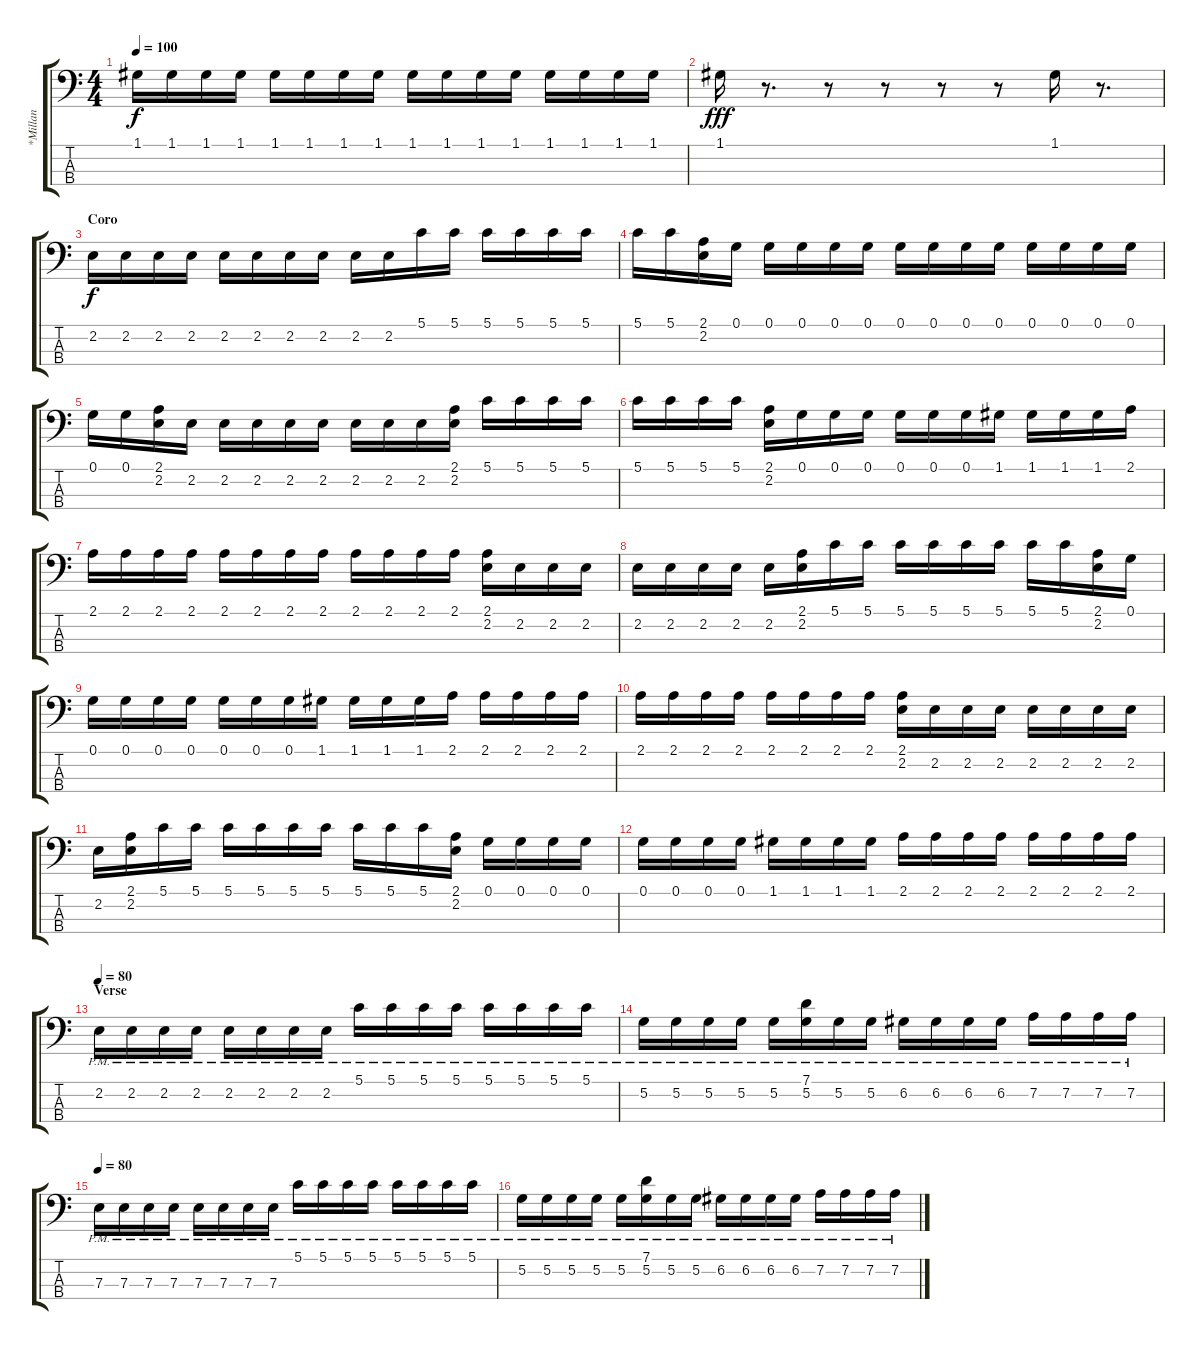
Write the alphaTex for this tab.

\track ("*Millan" "*Millan") {instrument electricbassfinger}
\staff {score tabs}
\tuning (G2 D2 A1 E1) {hide}
\ts (4 4)
\tempo 100
\clef f4
\ks c
1.1.16{dy f} 1.1.16 1.1.16 1.1.16 1.1.16 1.1.16 1.1.16 1.1.16 1.1.16 1.1.16 1.1.16 1.1.16 1.1.16 1.1.16 1.1.16 1.1.16 |
1.1.16{dy fff} r.8{d} r.8 r.8 r.8 r.8 1.1.16 r.8{d} |
\section ("" "Coro")
2.2.16{dy f} 2.2.16 2.2.16 2.2.16 2.2.16 2.2.16 2.2.16 2.2.16 2.2.16 2.2.16 5.1.16 5.1.16 5.1.16 5.1.16 5.1.16 5.1.16 |
5.1.16 5.1.16 (2.1 2.2).16 0.1.16 0.1.16 0.1.16 0.1.16 0.1.16 0.1.16 0.1.16 0.1.16 0.1.16 0.1.16 0.1.16 0.1.16 0.1.16 |
0.1.16 0.1.16 (2.1 2.2).16 2.2.16 2.2.16 2.2.16 2.2.16 2.2.16 2.2.16 2.2.16 2.2.16 (2.1 2.2).16 5.1.16 5.1.16 5.1.16 5.1.16 |
5.1.16 5.1.16 5.1.16 5.1.16 (2.1 2.2).16 0.1.16 0.1.16 0.1.16 0.1.16 0.1.16 0.1.16 1.1.16 1.1.16 1.1.16 1.1.16 2.1.16 |
2.1.16 2.1.16 2.1.16 2.1.16 2.1.16 2.1.16 2.1.16 2.1.16 2.1.16 2.1.16 2.1.16 2.1.16 (2.1 2.2).16 2.2.16 2.2.16 2.2.16 |
2.2.16 2.2.16 2.2.16 2.2.16 2.2.16 (2.1 2.2).16 5.1.16 5.1.16 5.1.16 5.1.16 5.1.16 5.1.16 5.1.16 5.1.16 (2.1 2.2).16 0.1.16 |
0.1.16 0.1.16 0.1.16 0.1.16 0.1.16 0.1.16 0.1.16 1.1.16 1.1.16 1.1.16 1.1.16 2.1.16 2.1.16 2.1.16 2.1.16 2.1.16 |
2.1.16 2.1.16 2.1.16 2.1.16 2.1.16 2.1.16 2.1.16 2.1.16 (2.1 2.2).16 2.2.16 2.2.16 2.2.16 2.2.16 2.2.16 2.2.16 2.2.16 |
2.2.16 (2.1 2.2).16 5.1.16 5.1.16 5.1.16 5.1.16 5.1.16 5.1.16 5.1.16 5.1.16 5.1.16 (2.1 2.2).16 0.1.16 0.1.16 0.1.16 0.1.16 |
0.1.16 0.1.16 0.1.16 0.1.16 1.1.16 1.1.16 1.1.16 1.1.16 2.1.16 2.1.16 2.1.16 2.1.16 2.1.16 2.1.16 2.1.16 2.1.16 |
\section ("" "Verse")
\tempo 80
2.2{pm}.16{volume 12} 2.2{pm}.16 2.2{pm}.16 2.2{pm}.16 2.2{pm}.16 2.2{pm}.16 2.2{pm}.16 2.2{pm}.16 5.1{pm}.16 5.1{pm}.16 5.1{pm}.16 5.1{pm}.16 5.1{pm}.16 5.1{pm}.16 5.1{pm}.16 5.1{pm}.16 |
5.2{pm}.16 5.2{pm}.16 5.2{pm}.16 5.2{pm}.16 5.2{pm}.16 (7.1{pm} 5.2{pm}).16 5.2{pm}.16 5.2{pm}.16 6.2{pm}.16 6.2{pm}.16 6.2{pm}.16 6.2{pm}.16 7.2{pm}.16 7.2{pm}.16 7.2{pm}.16 7.2{pm}.16 |
\tempo 80
7.3{pm}.16{volume 12} 7.3{pm}.16 7.3{pm}.16 7.3{pm}.16 7.3{pm}.16 7.3{pm}.16 7.3{pm}.16 7.3{pm}.16 5.1{pm}.16 5.1{pm}.16 5.1{pm}.16 5.1{pm}.16 5.1{pm}.16 5.1{pm}.16 5.1{pm}.16 5.1{pm}.16 |
5.2{pm}.16 5.2{pm}.16 5.2{pm}.16 5.2{pm}.16 5.2{pm}.16 (7.1{pm} 5.2{pm}).16 5.2{pm}.16 5.2{pm}.16 6.2{pm}.16 6.2{pm}.16 6.2{pm}.16 6.2{pm}.16 7.2{pm}.16 7.2{pm}.16 7.2{pm}.16 7.2{pm}.16
